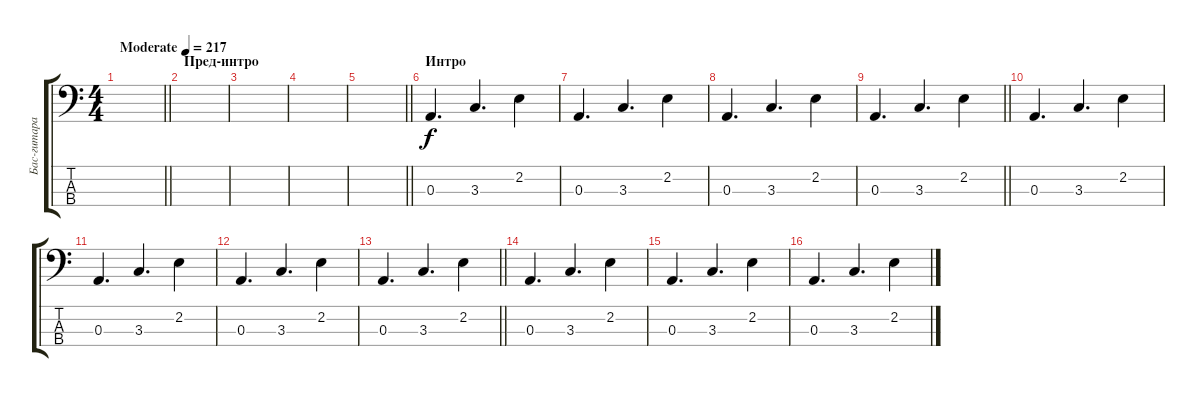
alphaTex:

\track ("Бас-гитара" "Бас-гитара") {instrument electricbassfinger}
\staff {score tabs}
\tuning (G2 D2 A1 E1) {hide}
\ts (4 4)
\tempo (217 "Moderate")
\clef f4
\barLineRight lightlight
\ks c
|
\section ("" "Пред-интро")
|
|
|
\barLineRight lightlight
|
\section ("" "Интро")
0.3.4{d} 3.3.4{d} 2.2.4 |
0.3.4{d} 3.3.4{d} 2.2.4 |
0.3.4{d} 3.3.4{d} 2.2.4 |
\barLineRight lightlight
0.3.4{d} 3.3.4{d} 2.2.4 |
0.3.4{d} 3.3.4{d} 2.2.4 |
0.3.4{d} 3.3.4{d} 2.2.4 |
0.3.4{d} 3.3.4{d} 2.2.4 |
\barLineRight lightlight
0.3.4{d} 3.3.4{d} 2.2.4 |
0.3.4{d} 3.3.4{d} 2.2.4 |
0.3.4{d} 3.3.4{d} 2.2.4 |
0.3.4{d} 3.3.4{d} 2.2.4
